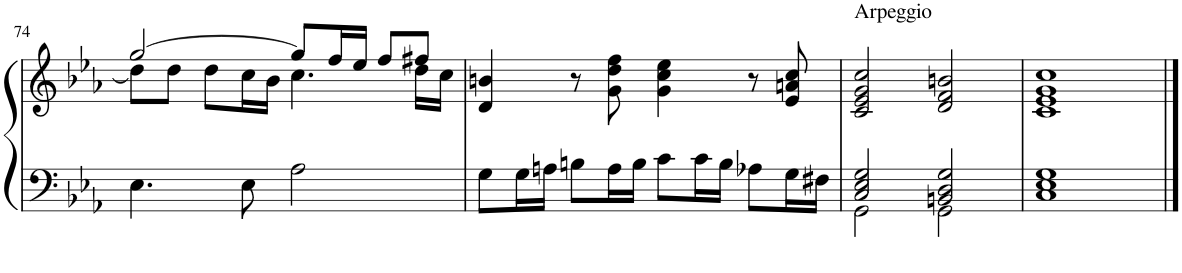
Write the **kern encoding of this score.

**kern	**kern
*part1	*part1
*staff2	*staff1
*I"Piano	*
*I'Pno.	*
!!LO:PB:g=z
*clefF4	*clefG2
*k[b-e-a-]	*k[b-e-a-]
*M4/4	*M4/4
*met(c)	*met(c)
=74	=74
*	*^
4.E-\	[2gg/	8dd\L]
.	.	8dd\J
.	.	8dd\L
8E-\	.	16cc\L
.	.	16b-\JJ
2A-\	8gg/L]	4.cc\
.	16ff/L	.
.	16ee-/JJ	.
.	8ff/L	.
.	8ff#X/J	16dd\LL
.	.	16cc\JJ
*	*v	*v
=75	=75
8G\L	4d/ 4bn/
16G\L	.
16An\JJ	.
8Bn\L	8r
16A\L	8g\ 8dd\ 8ff\
16B\JJ	.
8c\L	4g\ 4cc\ 4ee-\
16c\L	.
16B\JJ	.
8A-X\L	8r
16G\L	8e-/ 8an/ 8cc/
16F#X\JJ	.
=76	=76
*^	*
!	!	!LO:TX:a:t=Arpeggio
2C/ 2E-/ 2G/	2GG\	2c/ 2e-/ 2g/ 2cc/
2BBn/ 2D/ 2G/	2GG\	2d/ 2f/ 2bn/
*v	*v	*
=77	=77
1C 1E- 1G	1c 1e- 1g 1cc
==	==
*-	*-
